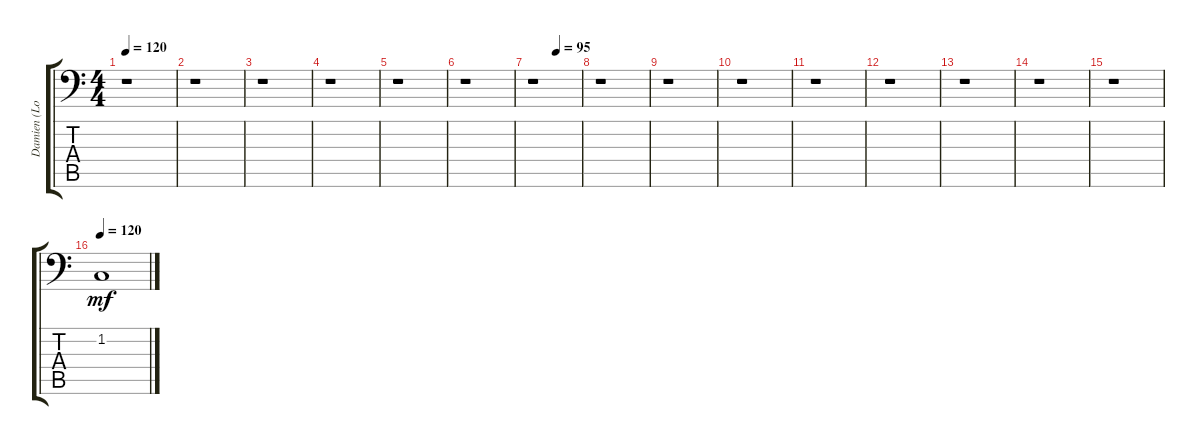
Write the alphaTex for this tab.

\track ("Damien (LowKeyb)" "Damien (Lo") {instrument cello}
\staff {score tabs}
\tuning (E3 B2 G2 D2 A1 D1) {hide}
\ts (4 4)
\tempo 120
\clef f4
\ks c
r.1{dy mf} |
r.1 |
r.1 |
r.1 |
r.1 |
r.1 |
\tempo (95 0.5)
r.1 |
r.1 |
r.1 |
r.1 |
r.1 |
r.1 |
r.1 |
r.1 |
r.1{volume 0} |
\tempo 120
1.2.1{volume 6 instrument cello}
